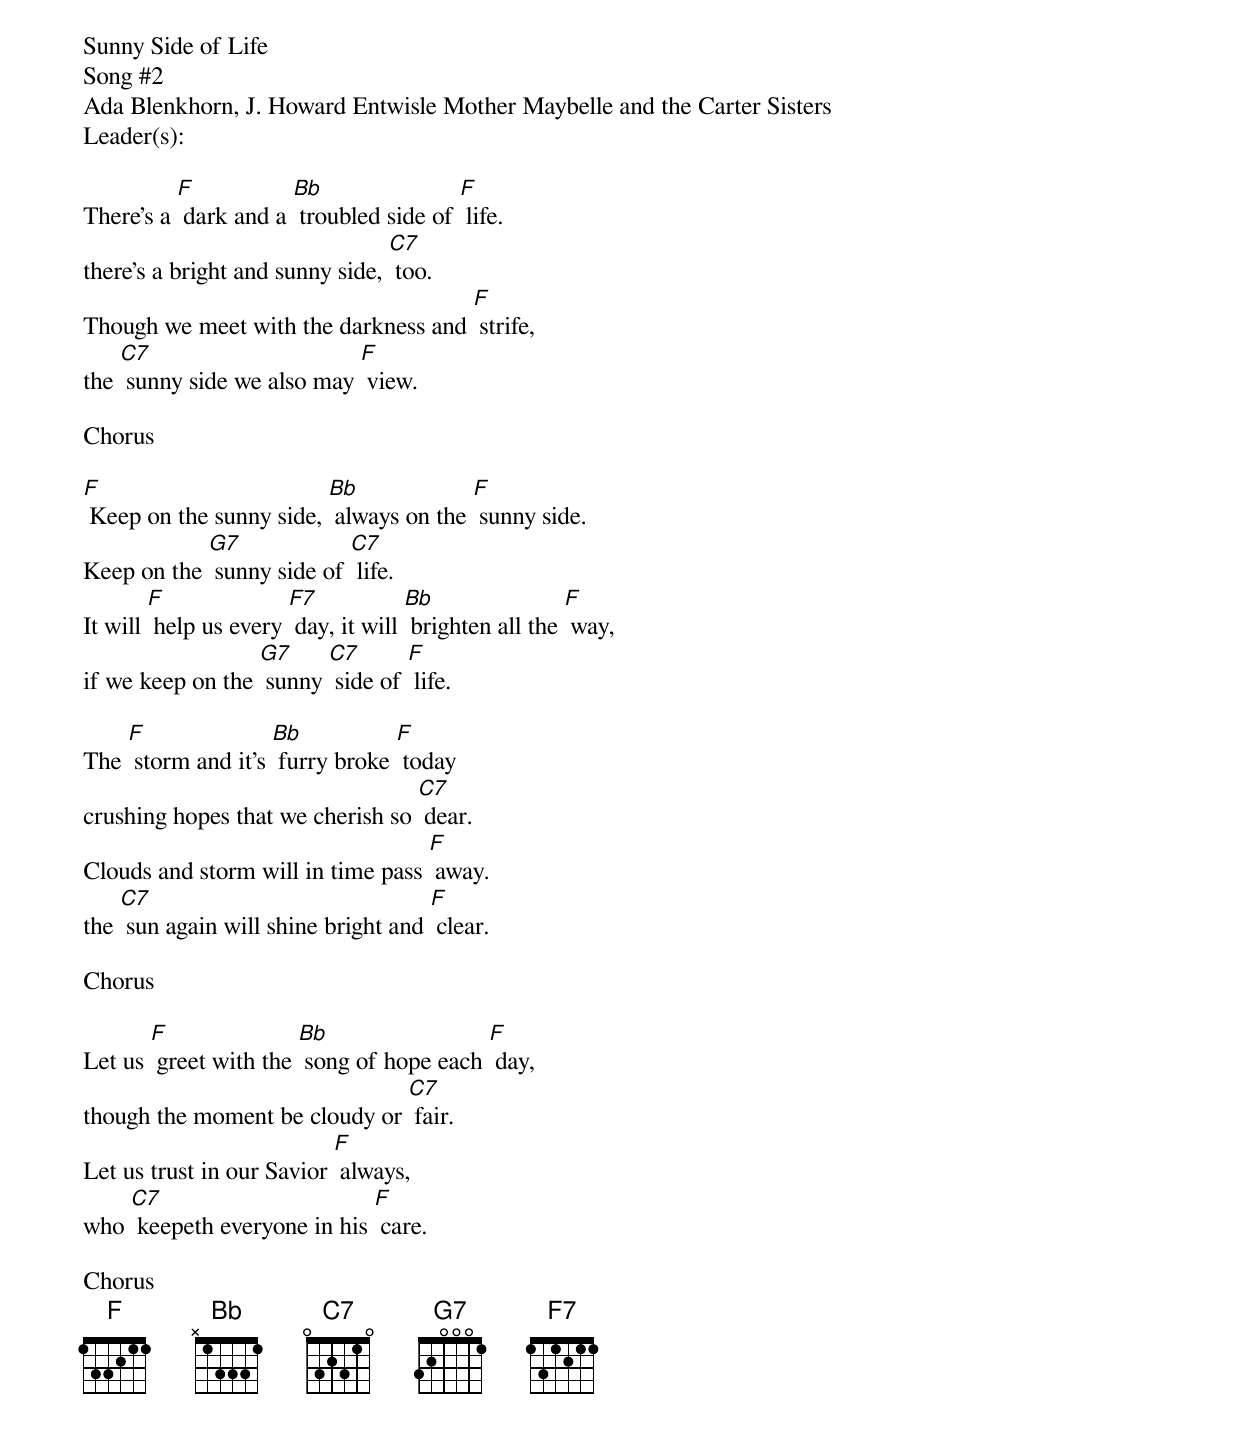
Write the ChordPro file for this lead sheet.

Sunny Side of Life
Song #2
Ada Blenkhorn, J. Howard Entwisle Mother Maybelle and the Carter Sisters
Leader(s):

There's a [F] dark and a [Bb] troubled side of [F] life.
there's a bright and sunny side, [C7] too.
Though we meet with the darkness and [F] strife,
the [C7] sunny side we also may [F] view.

Chorus

[F] Keep on the sunny side, [Bb] always on the [F] sunny side.
Keep on the [G7] sunny side of [C7] life.
It will [F] help us every [F7] day, it will [Bb] brighten all the [F] way,
if we keep on the [G7] sunny [C7] side of [F] life.

The [F] storm and it's [Bb] furry broke [F] today
crushing hopes that we cherish so [C7] dear.
Clouds and storm will in time pass [F] away.
the [C7] sun again will shine bright and [F] clear.

Chorus

Let us [F] greet with the [Bb] song of hope each [F] day,
though the moment be cloudy or [C7] fair.
Let us trust in our Savior [F] always,
who [C7] keepeth everyone in his [F] care.

Chorus
